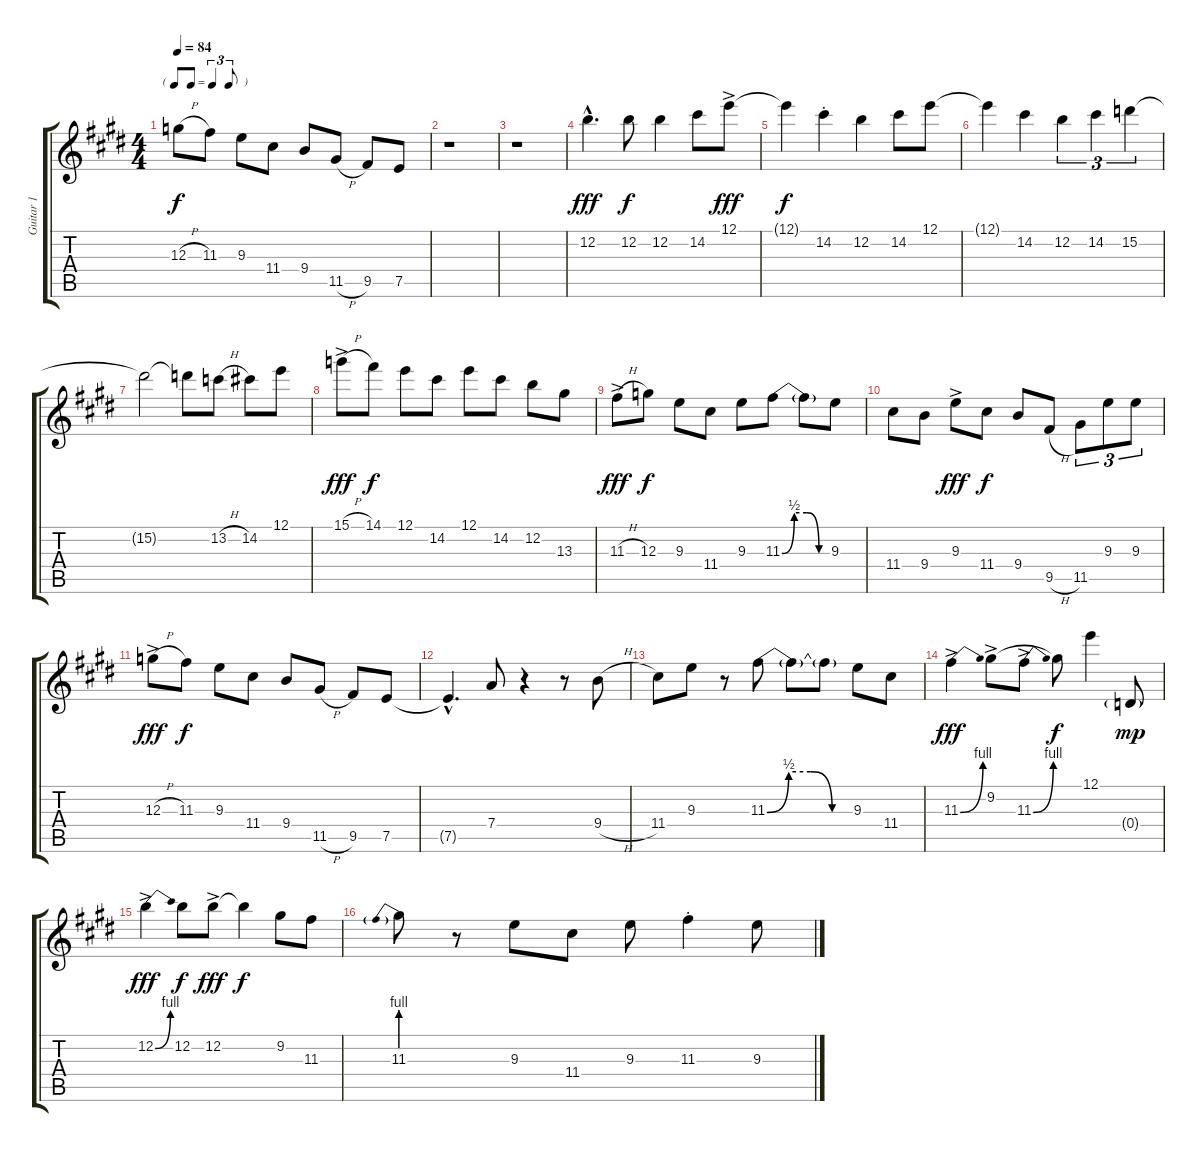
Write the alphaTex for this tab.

\track ("Guitar 1" "Guitar 1") {instrument acousticguitarsteel}
\staff {score tabs}
\tuning (E4 B3 G3 D3 A2 E2) {hide}
\ts (4 4)
\tf triplet8th
\tempo 84
\clef g2
\ks e
12.3{h}.8{dy f} 11.3.8 9.3.8 11.4.8 9.4.8 11.5{h}.8 9.5.8 7.5.8 |
r.1 |
r.1 |
12.2{hac}.4{d dy fff} 12.2.8{dy f} 12.2.4 14.2.8 12.1{ac}.8{dy fff} |
12.1{t}.4{dy f} 14.2{st}.4 12.2.4 14.2.8 12.1.8 |
12.1{t}.4 14.2.4 12.2.4{tu (3 2)} 14.2.4{tu (3 2)} 15.2.4{tu (3 2)} |
15.2{t}.2 15.2{t}.8 13.2{h}.8 14.2.8 12.1.8 |
15.1{h ac}.8{dy fff} 14.1.8{dy f} 12.1.8 14.2.8 12.1.8 14.2.8 12.2.8 13.3.8 |
11.3{h ac}.8{dy fff} 12.3.8{dy f} 9.3.8 11.4.8 9.3.8 11.3{be (custom 0 0 15 2 30 2 45 0 60 0)}.8 11.3{t}.8 9.3.8 |
11.4.8 9.4.8 9.3{ac}.8{dy fff} 11.4.8{dy f} 9.4.8 9.5{h}.8 11.5.8{tu (3 2)} 9.3.8{tu (3 2)} 9.3.8{tu (3 2)} |
12.3{h ac}.8{dy fff} 11.3.8{dy f} 9.3.8 11.4.8 9.4.8 11.5{h}.8 9.5.8 7.5.8 |
7.5{hac t}.4{d} 7.4.8 r.4 r.8 9.4{h}.8 |
11.4.8 9.3.8 r.8 11.3{be (custom 0 0 15 2 30 2 45 0 60 0)}.8 11.3{t}.8 11.3{t}.8 9.3.8 11.4.8 |
11.3{be (bend 0 0 60 4) ac}.4{dy fff} 9.2{ac}.8 11.3{be (bend 0 0 60 4) ac}.8 9.2{t}.8{dy f} 12.1.4 0.4{g}.8{dy mp} |
12.2{be (bend 0 0 60 4) ac}.4{dy fff} 12.2.8{dy f} 12.2{ac}.8{dy fff} 12.2{t}.4{dy f} 9.2.8 11.3.8 |
11.3{be (prebend 0 4 60 4)}.8 r.8 9.3.8 11.4.8 9.3.8 11.3{st}.4 9.3.8
